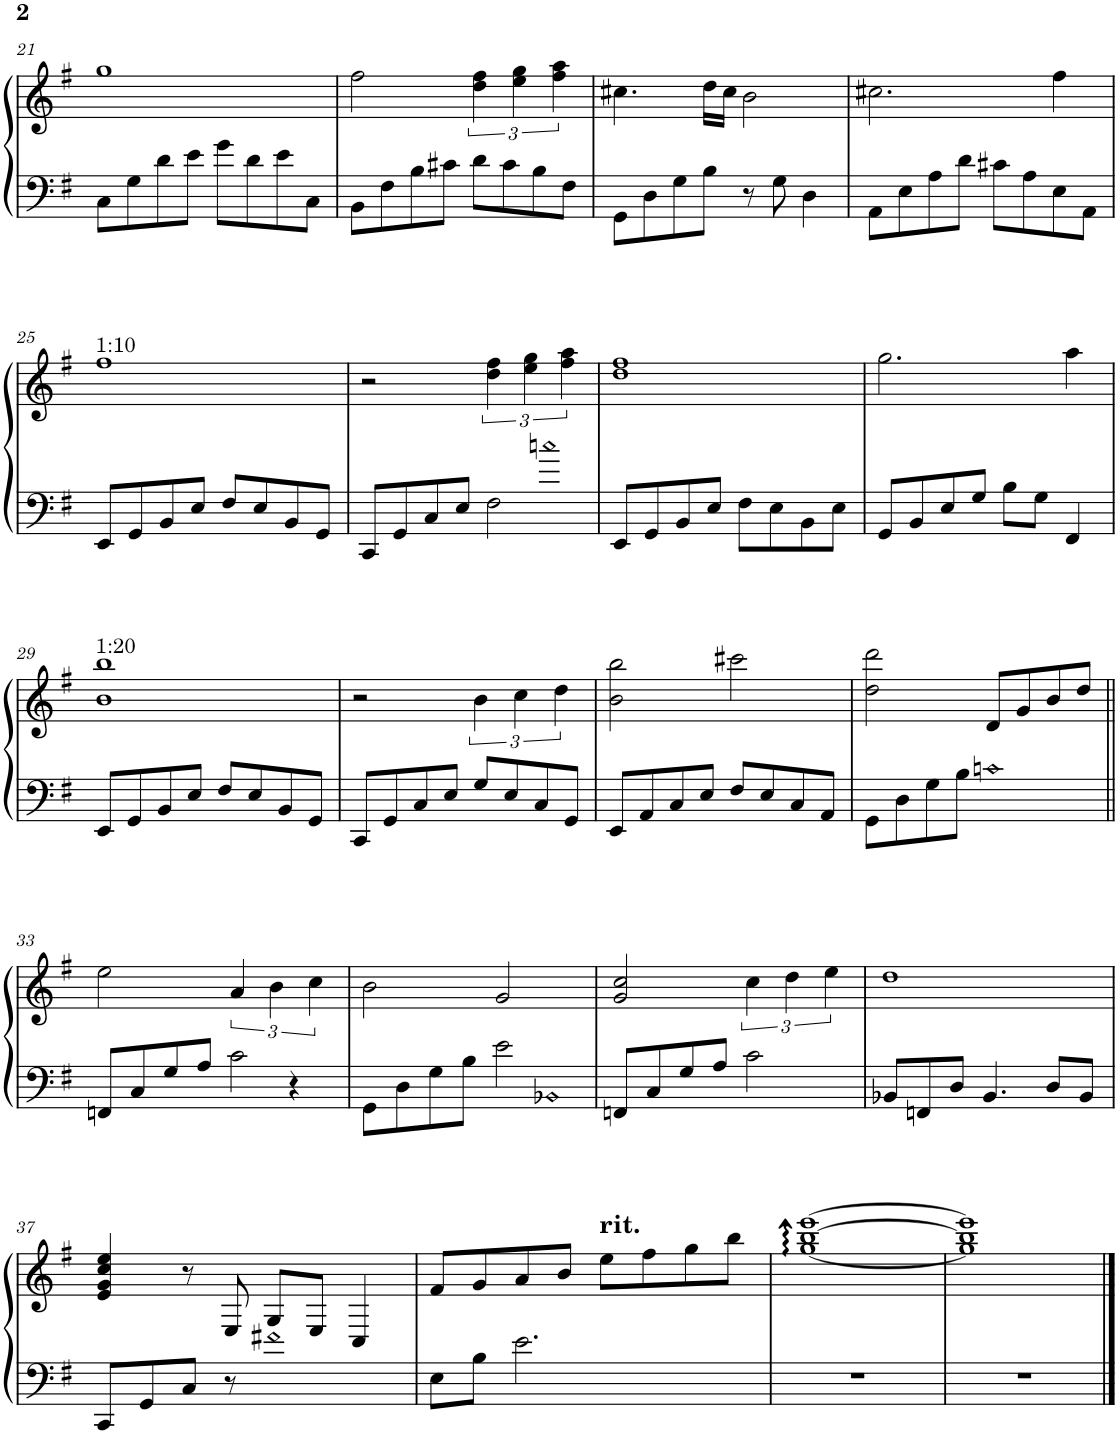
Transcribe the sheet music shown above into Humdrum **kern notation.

**kern	**kern
*part1	*part1
*staff2	*staff1
*I"Harp	*
*I'Hrp.	*
!!LO:PB:g=z
*clefF4	*clefG2
*k[f#]	*k[f#]
*M4/4	*M4/4
=21	=21
8C\L	1gg
8G\	.
8d\	.
8e\J	.
8g\L	.
8d\	.
8e\	.
8C\J	.
=22	=22
8BB\L	2ff#\
8F#\	.
8B\	.
8c#X\J	.
8d\L	6dd\ 6ff#\
8c#\	.
.	6ee\ 6gg\
8B\	.
.	6ff#\ 6aa\
8F#\J	.
=23	=23
8GG\L	4.cc#X\
8D\	.
8G\	.
8B\J	16dd\LL
.	16cc#\JJ
8r	2b\
8G\	.
4D\	.
=24	=24
8AA\L	2.cc#X\
8E\	.
8A\	.
8d\J	.
8c#X\L	.
8A\	.
8E\	4ff#\
8AA\J	.
!!LO:LB:g=z
=25	=25
!	!LO:TX:a:t=1&colon;10
8EE/L	1ff#
8GG/	.
8BB/	.
8E/J	.
8F#/L	.
8E/	.
8BB/	.
8GG/J	.
=26	=26
8CC/L	2r
8GG/	.
8C/	.
8E/J	.
!LO:N:head=open	!
4F#\	6dd\ 6ff#\
.	6ee\ 6gg\
!LO:N:head=open	!
4ccn	.
.	6ff#\ 6aa\
=27	=27
8EE/L	1dd 1ff#
8GG/	.
8BB/	.
8E/J	.
8F#\L	.
8E\	.
8BB\	.
8E\J	.
=28	=28
8GG/L	2.gg\
8BB/	.
8E/	.
8G/J	.
8B\L	.
8G\J	.
4FF#/	4aa\
!!LO:LB:g=z
=29	=29
!	!LO:TX:a:t=1&colon;20
8EE/L	1b 1bb
8GG/	.
8BB/	.
8E/J	.
8F#/L	.
8E/	.
8BB/	.
8GG/J	.
=30	=30
8CC/L	2r
8GG/	.
8C/	.
8E/J	.
8G/L	6b\
8E/	.
.	6cc\
8C/	.
.	6dd\
8GG/J	.
=31	=31
8EE/L	2b\ 2bb\
8AA/	.
8C/	.
8E/J	.
8F#/L	2ccc#X\
8E/	.
8C/	.
8AA/J	.
=32	=32
8GG\L	2dd\ 2ddd\
8D\	.
8G\	.
8B\J	.
!LO:N:head=open	!
2cn	8d/L
.	8g/
.	8b/
.	8dd/J
!!LO:LB:g=z
=33||	=33||
8FFn/L	2ee\
8C/	.
8G/	.
8A/J	.
!LO:N:head=open	!
4c\	6a/
.	6b\
4r	.
.	6cc\
=34	=34
8GG\L	2b\
8D\	.
8G\	.
8B\J	.
!LO:N:head=open	!
4e\	2g/
!LO:N:head=open	!
4BB-X	.
=35	=35
8FFn/L	2g/ 2cc/
8C/	.
8G/	.
8A/J	.
!LO:N:head=open	!
2c\	6cc\
.	6dd\
.	6ee\
=36	=36
8BB-X/L	1dd
8FFn/	.
8D/J	.
4.BB-/	.
8D/L	.
8BB-/J	.
!!LO:LB:g=z
=37	=37
8CC/L	4e/ 4g/ 4cc/ 4ee/
8GG/	.
8C/J	8r
8r	8E/
!LO:N:head=diamond	!
2f#X	8G/L
.	8E/J
.	4C/
=38	=38
8E\L	8f#/L
8B\J	8g/
2.e\	8a/
.	8b/J
!	!LO:TX:a:t=rit.
.	8ee\L
.	8ff#\
.	8gg\
.	8bb\J
=39	=39
1r	[1gg: [1bb: [1eee:
=40	=40
1r	1gg] 1bb] 1eee]
==	==
*-	*-
